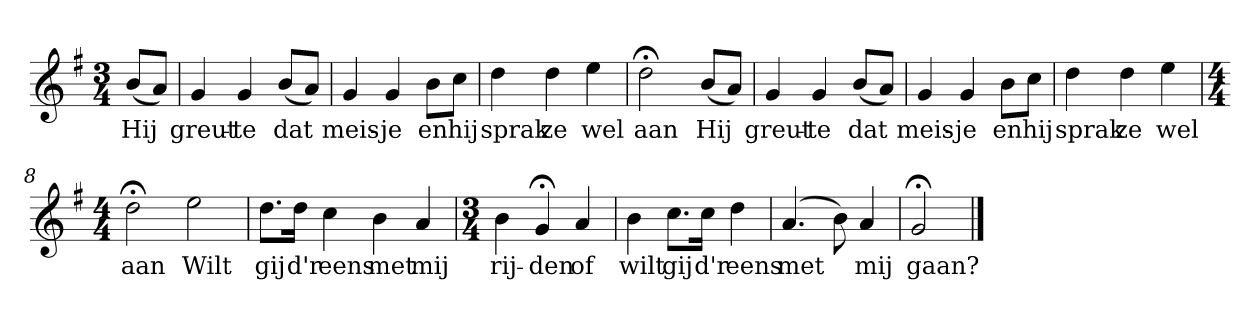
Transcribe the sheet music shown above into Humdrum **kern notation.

**kern	**text
*part1	*part1
*staff1	*staff1
*k[f#]	*
*G:	*
*M3/4	*
*MM120	*
=	=
(8bL	Hij
8aJ)	.
=1	=1
4g	greut-
4g	-te
(8bL	dat
8aJ)	.
=2	=2
4g	meis-
4g	-je
8bL	en
8ccJ	hij
=3	=3
4dd	sprak
4dd	ze
4ee	wel
=4	=4
2dd;<	aan
(8bL	Hij
8aJ)	.
=5	=5
4g	greut-
4g	-te
(8bL	dat
8aJ)	.
=6	=6
4g	meis-
4g	-je
8bL	en
8ccJ	hij
=7	=7
4dd	sprak
4dd	ze
4ee	wel
=8	=8
*M4/4	*
2dd;<	aan
2ee	Wilt
=9	=9
8.ddL	gij
16ddJk	d'r
4cc	eens
4b	met
4a	mij
=10	=10
*M3/4	*
4b	rij-
4g;<	-den
4a	of
=11	=11
4b	wilt
8.ccL	gij
16ccJk	d'r
4dd	eens
=12	=12
(4.a	met
8b)	.
4a	mij
=13	=13
2g;<	gaan?
==	==
*-	*-
